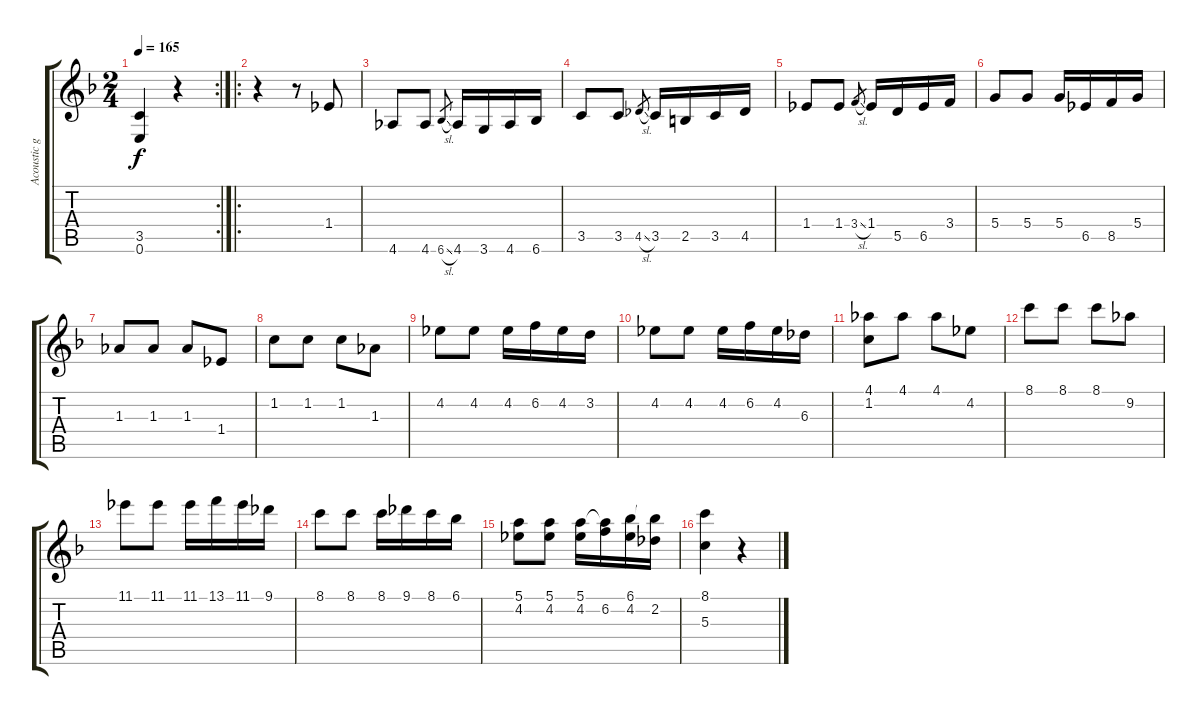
\track ("Acoustic guitar 1" "Acoustic g") {instrument acousticguitarsteel}
\staff {score tabs}
\tuning (E4 B3 G3 D3 A2 E2) {hide}
\rc 2
\ts (2 4)
\tempo 165
\clef g2
\ks f
(3.5 0.6).4{dy f} r.4 |
\ro
r.4 r.8 1.4.8 |
4.6.8 4.6.8 6.6{sl}.8{gr} 4.6.16 3.6.16 4.6.16 6.6.16 |
3.5.8 3.5.8 4.5{sl}.8{gr} 3.5.16 2.5.16 3.5.16 4.5.16 |
1.4.8 1.4.8 3.4{sl}.8{gr} 1.4.16 5.5.16 6.5.16 3.4.16 |
5.4.8 5.4.8 5.4.16 6.5.16 8.5.16 5.4.16 |
1.3.8 1.3.8 1.3.8 1.4.8 |
1.2.8 1.2.8 1.2.8 1.3.8 |
4.2.8 4.2.8 4.2.16 6.2.16 4.2.16 3.2.16 |
4.2.8 4.2.8 4.2.16 6.2.16 4.2.16 6.3.16 |
(4.1 1.2).8 4.1.8 4.1.8 4.2.8 |
8.1.8 8.1.8 8.1.8 9.2.8 |
11.1.8 11.1.8 11.1.16 13.1.16 11.1.16 9.1.16 |
8.1.8 8.1.8 8.1.16 9.1.16 8.1.16 6.1.16 |
(5.1 4.2).8 (5.1 4.2).8 (5.1 4.2).16 (5.1{t} 6.2).16 (6.1 4.2).16 (6.1{t} 2.2).16 |
(8.1 5.3).4 r.4
